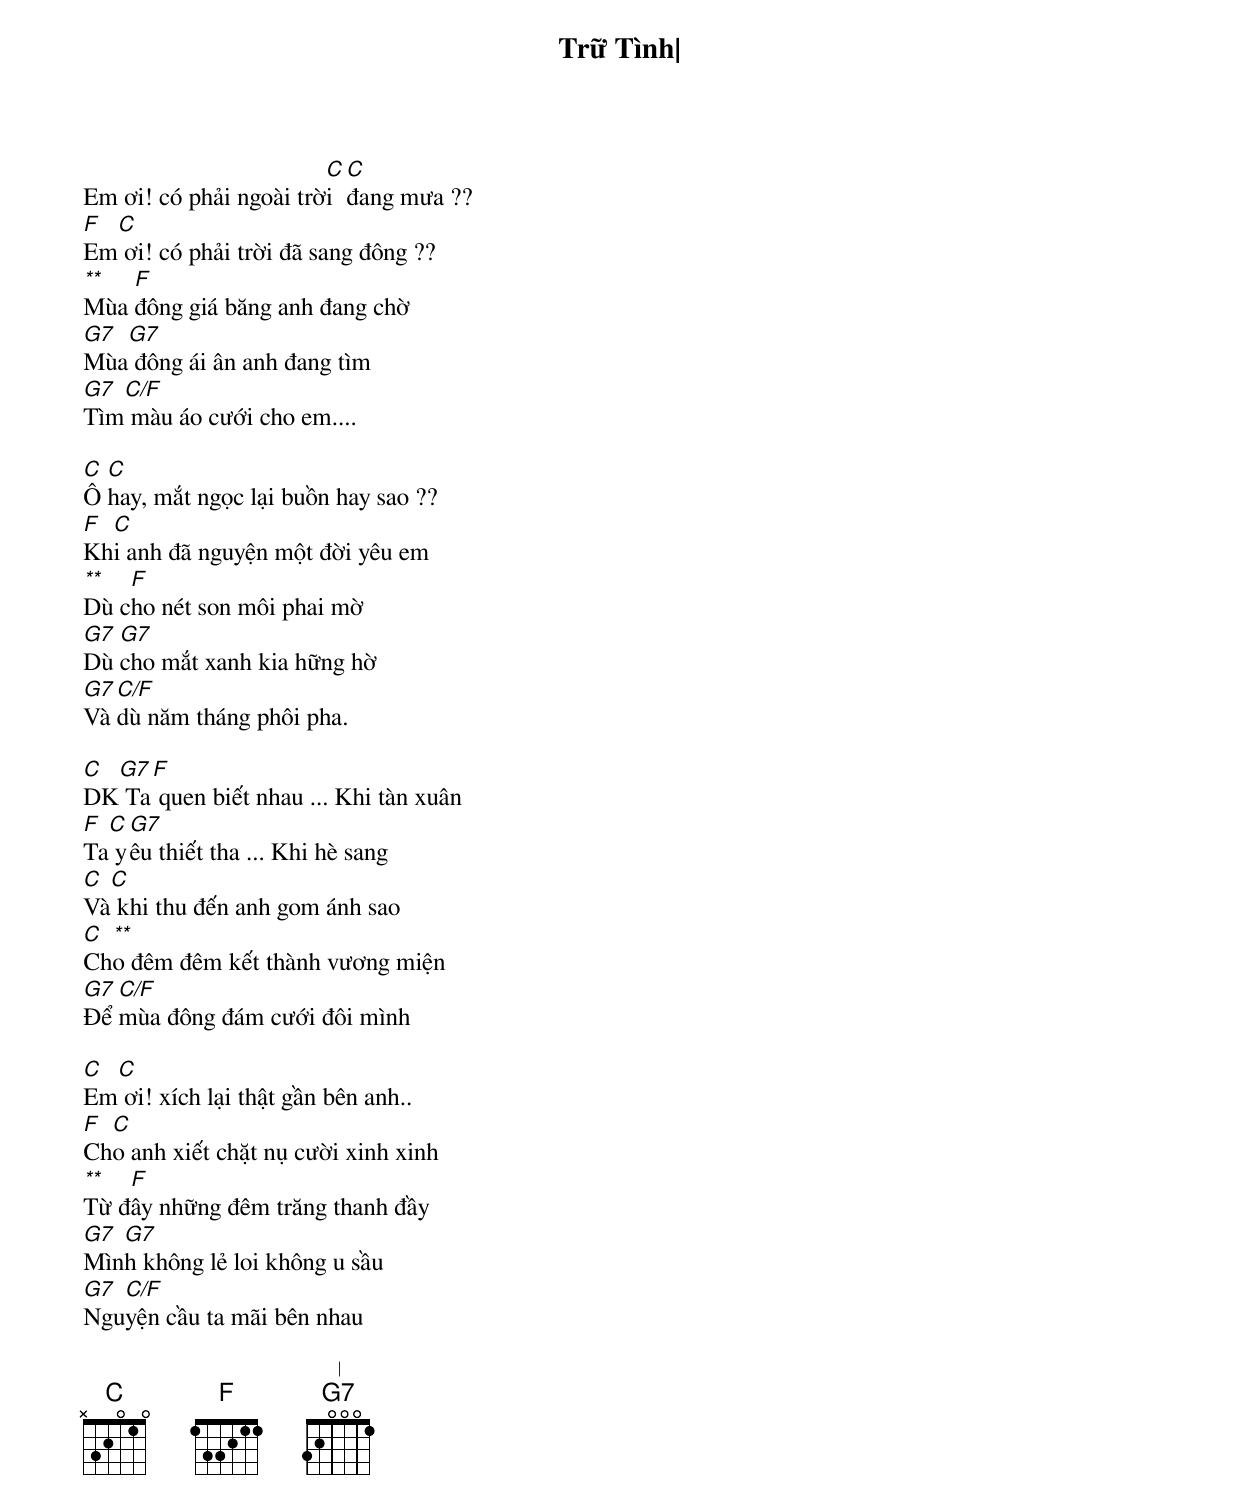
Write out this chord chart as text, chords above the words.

Trữ Tình|

                        C C
Em ơi! có phải ngoài trời đang mưa ??
F C
Em ơi! có phải trời đã sang đông ??
*** F
Mùa đông giá băng anh đang chờ
G7 G7
Mùa đông ái ân anh đang tìm
G7 C/F
Tìm màu áo cưới cho em....

C C
Ô hay, mắt ngọc lại buồn hay sao ??
F C
Khi anh đã nguyện một đời yêu em
*** F
Dù cho nét son môi phai mờ
G7 G7
Dù cho mắt xanh kia hững hờ
G7 C/F
Và dù năm tháng phôi pha.

C G7 F
DK Ta quen biết nhau ... Khi tàn xuân
F C G7
Ta yêu thiết tha ... Khi hè sang
C C
Và khi thu đến anh gom ánh sao
C ***
Cho đêm đêm kết thành vương miện
G7 C/F
Để mùa đông đám cưới đôi mình

C C
Em ơi! xích lại thật gần bên anh..
F C
Cho anh xiết chặt nụ cười xinh xinh
*** F
Từ đây những đêm trăng thanh đầy
G7 G7
Mình không lẻ loi không u sầu
G7 C/F
Nguyện cầu ta mãi bên nhau

                    |
